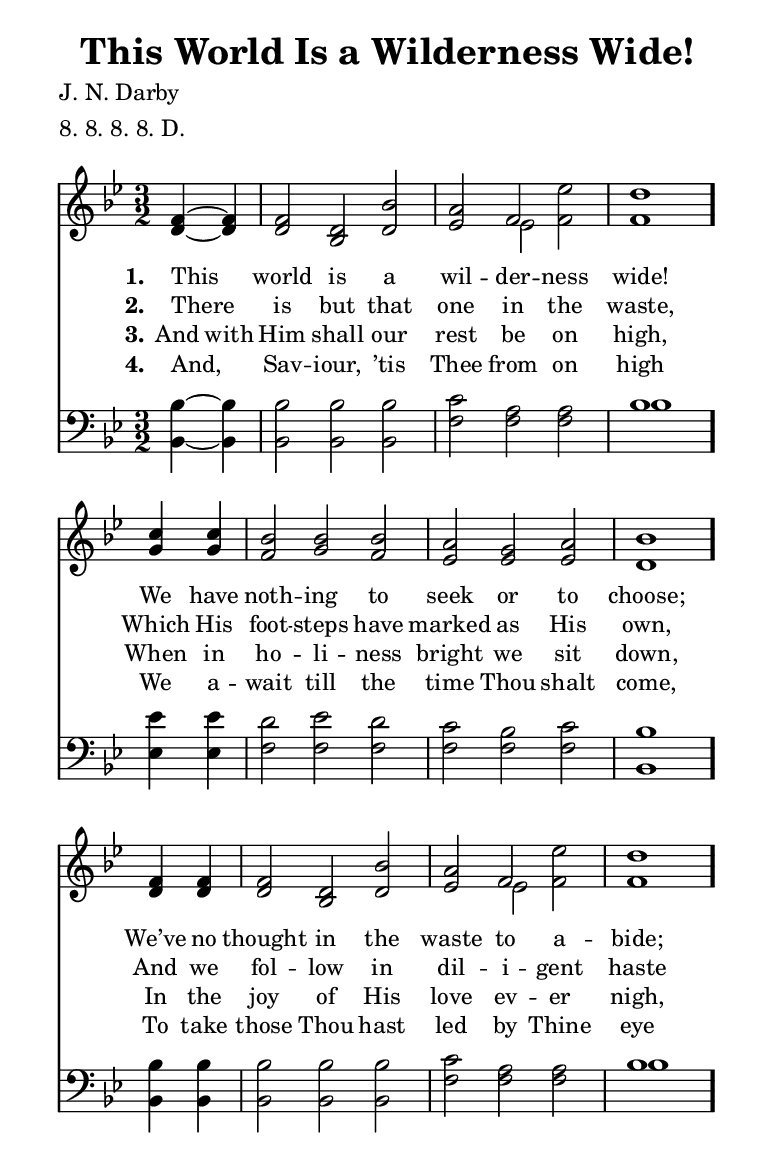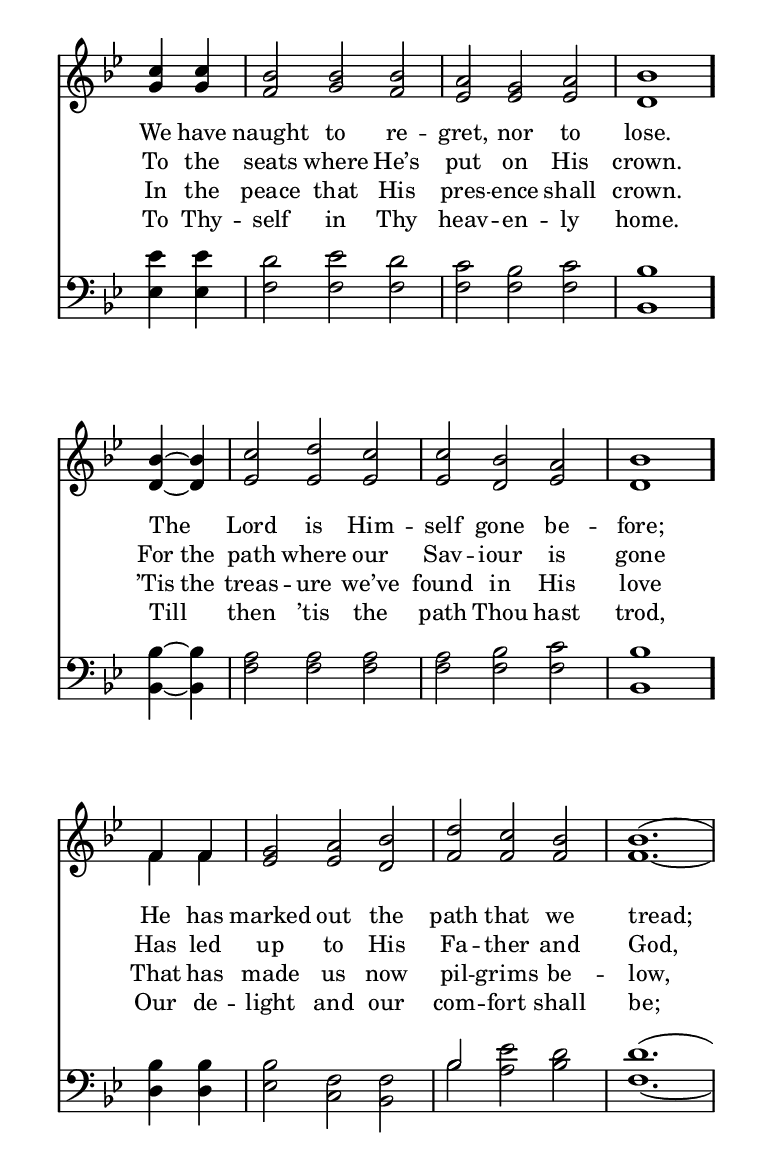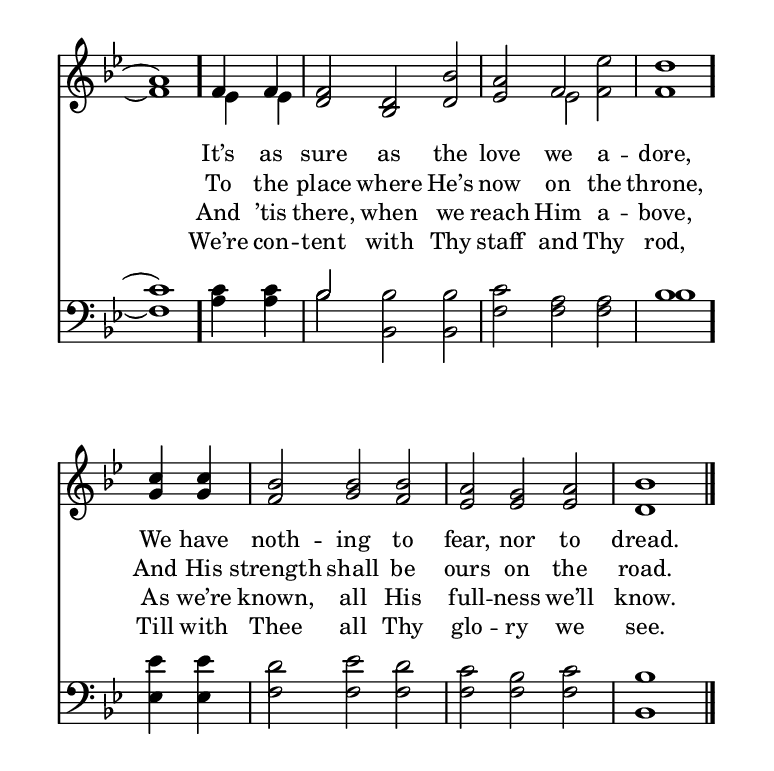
\include "common/global.ily"
\paper {
  \include "common/paper.ily"
  ragged-last-bottom = ##t
  systems-per-page = #(cond (is-eogsized 4) (#t #f))
  system-count = #(cond (is-eogsized 5) (#t #f))
}

\header{
  hymnnumber = "269"
  title = "This World Is a Wilderness Wide!"
  tunename = "Faithfulness"
  meter = "8. 8. 8. 8. D."
  poet = "J. N. Darby"
  composer = ""
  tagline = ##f
}

global = {
  \include "common/overrides.ily"
  \override Staff.TimeSignature.style = #'numbered
  \time 3/2
  \override Score.MetronomeMark.transparent = ##t % hide all fermata changes too
  \tempo 2=110
  \key bes \major
  \partial 2
  \autoBeamOff
}

patternA = { c4 c | c2 c c | c c c | c1 }
patternB = { c4 c | c2 c c | c c c | c1. | a1 }

notesSoprano = {
\global
\relative c' {

  \changePitch \patternA { f ~ f | f d bes' | a f ees' | d }
  \changePitch \patternA { c c | bes bes bes | a g a | bes }
  \changePitch \patternA { f f | f d bes' | a f ees' | d }
  \changePitch \patternA { c c | bes bes bes | a g a | bes }
  \changePitch \patternA { bes ~ bes | c d c | c bes a | bes }
  \changePitch \patternB { f f | g a bes | d c bes | bes( | a) }
  \changePitch \patternA { f f | f d bes' | a f ees' | d }
  \changePitch \patternA { c c | bes bes bes | a g a | bes }

  \bar "|."

}
}

notesAlto = {
\global
\relative e' {

  \changePitch \patternA { d ~ d | d bes d | ees ees f | f }
  \changePitch \patternA { g g | f g f | ees ees ees | d }
  \changePitch \patternA { d d | d bes d | ees ees f | f }
  \changePitch \patternA { g g | f g f | ees ees ees | d }
  \changePitch \patternA { d ~ d | ees ees ees | ees d ees | d }
  \changePitch \patternB { f f | ees ees d | f f f | f ~ | f }
  \changePitch \patternA { ees ees | d bes d | ees ees f | f }
  \changePitch \patternA { g g | f g f | ees ees ees | d }

}
}

notesTenor = {
\global
\relative a {

  \changePitch \patternA { bes ~ bes | bes bes bes | c a a | bes }
  \changePitch \patternA { ees ees | d ees d | c bes c | bes }
  \changePitch \patternA { bes bes | bes bes bes | c a a | bes }
  \changePitch \patternA { ees ees | d ees d | c bes c | bes }
  \changePitch \patternA { bes ~ bes | a a a | a bes c | bes }
  \changePitch \patternB { bes bes | bes f f | bes ees d | d( | c) }
  \changePitch \patternA { c c | bes bes bes | c a a | bes }
  \changePitch \patternA { ees ees | d ees d | c bes c | bes }

}
}

notesBass = {
\global
\relative f, {

  \changePitch \patternA { bes ~ bes | bes bes bes | f' f f | bes }
  \changePitch \patternA { ees, ees | f f f | f f f | bes, }
  \changePitch \patternA { bes bes | bes bes bes | f' f f | bes }
  \changePitch \patternA { ees, ees | f f f | f f f | bes, }
  \changePitch \patternA { bes ~ bes | f' f f | f f f | bes, }
  \changePitch \patternB { d d | ees c bes | bes' a bes | f ~ | f }
  \changePitch \patternA { a a | bes bes, bes | f' f f | bes }
  \changePitch \patternA { ees, ees | f f f | f f f | bes, }

}
}

wordsA = \lyricmode {
\set stanza = "1."

This world is a wil -- der -- ness wide! \bar "."
We have noth -- ing to seek or to choose; \bar "."
We’ve no thought in the waste to a -- bide; \bar "."
We have naught to re -- gret, nor to lose. \bar "."
The Lord is Him -- self gone be -- fore; \bar "."
He has marked out the path that we tread; \bar "."
It’s as sure as the love we a -- dore, \bar "."
We have noth -- ing to fear, nor to dread. \bar "."

}

wordsB = \lyricmode {
\set stanza = "2."

There is but that one in the waste,
Which His foot -- steps have marked as His own,
And we fol -- low in dil -- i -- gent haste
To the seats where He’s put on His crown.
{ \mon } For the { \moff } path where our Sav -- iour is gone
Has led up to His Fa -- ther and God,
To the place where He’s now on the throne,
And His strength shall be ours on the road.

}

wordsC = \lyricmode {
\set stanza = "3."

{ \mon } And with { \moff } Him shall our rest be on high,
When in ho -- li -- ness bright we sit down,
In the joy of His love ev -- er nigh,
In the peace that His pres -- ence shall crown.
{ \mon } ’Tis the { \moff } treas -- ure we’ve found in His love
That has made us now pil -- grims be -- low,
And ’tis there, when we reach Him a -- bove,
As we’re known, all His full -- ness we’ll know.

}

wordsD = \lyricmode {
\set stanza = "4."

And, Sav -- iour, ’tis Thee from on high
We a -- wait till the time Thou shalt come,
To take those Thou hast led by Thine eye
To Thy -- self in Thy heav -- en -- ly home.
Till then ’tis the path Thou hast trod,
Our de -- light and our com -- fort shall be;
We’re con -- tent with Thy staff and Thy rod,
Till with Thee all Thy glo -- ry we see.

}

\score {
  \context ChoirStaff <<
    \context Staff = upper <<
      \set Staff.autoBeaming = ##f
      \set ChoirStaff.systemStartDelimiter = #'SystemStartBar
      \set ChoirStaff.printPartCombineTexts = ##f
      \partcombine #'(2 . 11) \notesSoprano \notesAlto
      \context NullVoice = sopranos { \voiceOne << \notesSoprano >> }
      \context Lyrics = one   \lyricsto sopranos \wordsA
      \context Lyrics = two   \lyricsto sopranos \wordsB
      \context Lyrics = three \lyricsto sopranos \wordsC
      \context Lyrics = four  \lyricsto sopranos \wordsD
    >>
    \context Staff = men <<
      \set Staff.autoBeaming = ##f
      \clef bass
      \set ChoirStaff.printPartCombineTexts = ##f
      \partcombine #'(2 . 11) \notesTenor \notesBass
    >>
  >>
  \layout {
    \include "common/layout.ily"
  }
  #(cond ((ly:get-option 'eog-midi-permitted) #{ \midi{
    \include "common/midi.ily"
  } #}))
}

\version "2.19.49"  % necessary for upgrading to future LilyPond versions.

% vi:set et ts=2 sw=2 ai nocindent syntax=lilypond:
